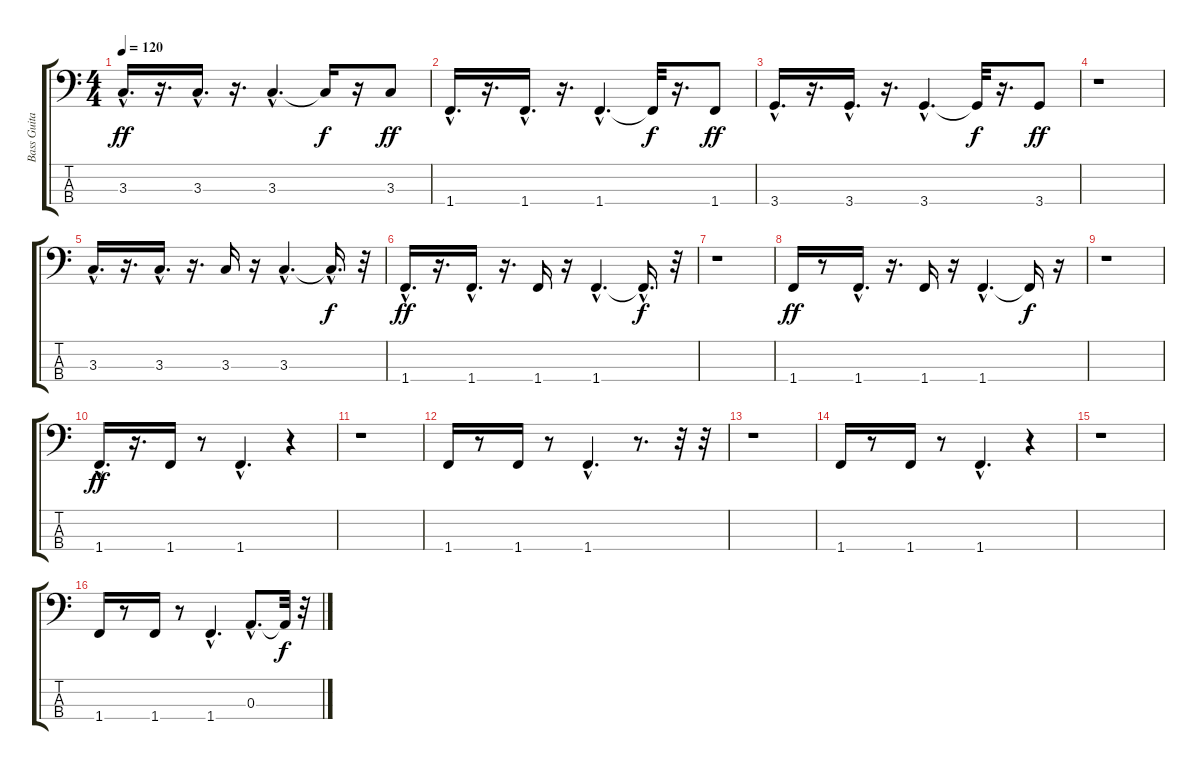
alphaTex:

\track ("Bass Guitar" "Bass Guita") {instrument electricbassfinger}
\staff {score tabs}
\tuning (G2 D2 A1 E1) {hide}
\ts (4 4)
\tempo 120
\clef f4
\ks c
3.3{hac}.16{d dy ff} r.16{d} 3.3{hac}.16{d} r.16{d} 3.3{hac}.4{d} 3.3{t}.16{dy f} r.16 3.3.8{dy ff} |
1.4{hac}.16{d} r.16{d} 1.4{hac}.16{d} r.16{d} 1.4{hac}.4{d} 1.4{t}.32{dy f} r.16{d} 1.4.8{dy ff} |
3.4{hac}.16{d} r.16{d} 3.4{hac}.16{d} r.16{d} 3.4{hac}.4{d} 3.4{t}.32{dy f} r.16{d} 3.4.8{dy ff} |
r.1 |
3.3{hac}.16{d} r.16{d} 3.3{hac}.16{d} r.16{d} 3.3.16 r.16 3.3{hac}.4{d} 3.3{hac t}.16{d dy f} r.32 |
1.4{hac}.16{d dy ff} r.16{d} 1.4{hac}.16{d} r.16{d} 1.4.16 r.16 1.4{hac}.4{d} 1.4{hac t}.16{d dy f} r.32 |
r.1 |
1.4.16{dy ff} r.8 1.4{hac}.16{d} r.16{d} 1.4.16 r.16 1.4{hac}.4{d} 1.4{t}.16{dy f} r.16 |
r.1 |
1.4{hac}.16{d dy ff} r.16{d} 1.4.16 r.8 1.4{hac}.4{d} r.4 |
r.1 |
1.4.16 r.8 1.4.16 r.8 1.4{hac}.4{d} r.8{d} r.32 r.32 |
r.1 |
1.4.16 r.8 1.4.16 r.8 1.4{hac}.4{d} r.4 |
r.1 |
1.4.16 r.8 1.4.16 r.8 1.4{hac}.4{d} 0.3{hac}.8{d} 0.3{t}.32{dy f} r.32
